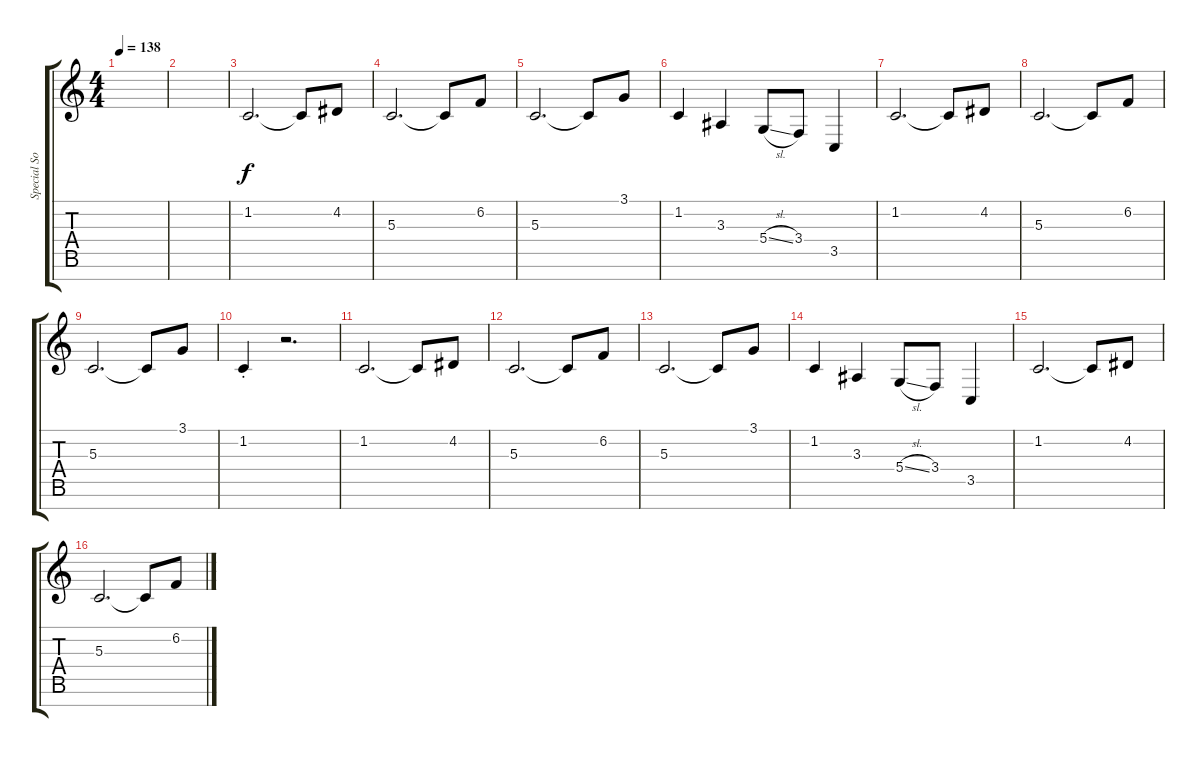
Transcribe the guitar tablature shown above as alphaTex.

\track ("Special Sound 2" "Special So") {instrument stringensemble1}
\staff {score tabs}
\tuning (E4 B3 G3 D3 A2 E2 B1) {hide}
\ts (4 4)
\tempo 138
\clef g2
\ks c
|
|
1.2.2{d volume 10} 1.2{t}.8 4.2.8 |
5.3.2{d} 5.3{t}.8 6.2.8 |
5.3.2{d} 5.3{t}.8 3.1.8 |
1.2.4 3.3.4 5.4{sl}.8 3.4.8 3.5.4 |
1.2.2{d} 1.2{t}.8 4.2.8 |
5.3.2{d} 5.3{t}.8 6.2.8 |
5.3.2{d} 5.3{t}.8 3.1.8 |
1.2{st}.4 r.2{d} |
1.2.2{d} 1.2{t}.8 4.2.8 |
5.3.2{d} 5.3{t}.8 6.2.8 |
5.3.2{d} 5.3{t}.8 3.1.8 |
1.2.4 3.3.4 5.4{sl}.8 3.4.8 3.5.4 |
1.2.2{d} 1.2{t}.8 4.2.8 |
5.3.2{d} 5.3{t}.8 6.2.8
